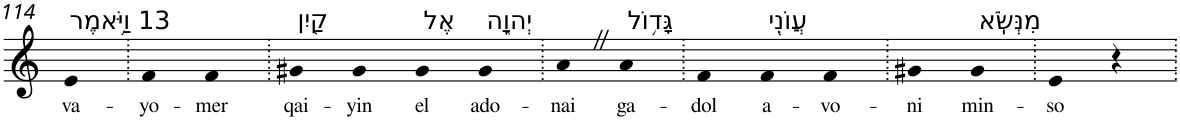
**kern	**text
*part1	*part1
*staff1	*staff1
*I"Piano	*
*I'Pno	*
!!LO:PB:g=z
*clefG2	*
*k[]	*
=114	=114
!LO:TX:a:t=13 וַיֹּ֥אמֶר	!
!	!LO:LY:b
4e	va-
=115.	=115.
!	!LO:LY:b
4f	-yo-
!	!LO:LY:b
4f	-mer
=116.	=116.
!LO:TX:a:t=קַ֖יִן	!
!	!LO:LY:b
4g#X	qai-
!	!LO:LY:b
4g#	-yin
!LO:TX:a:t=אֶל	!
!	!LO:LY:b
4g#	el
!LO:TX:a:t=יְהוָ֑ה	!
!	!LO:LY:b
4g#	ado-
=117.	=117.
!	!LO:LY:b
4aZ	-nai
!LO:TX:a:t=גָּד֥וֹל	!
!	!LO:LY:b
4a	ga-
=118.	=118.
!	!LO:LY:b
4f	-dol
!LO:TX:a:t=עֲוֺנִ֖י	!
!	!LO:LY:b
4f	a-
!	!LO:LY:b
4f	-vo-
=119.	=119.
!	!LO:LY:b
4g#X	-ni
!LO:TX:a:t=מִנְּשֹֽׂא	!
!	!LO:LY:b
4g#	min-
=120.	=120.
!	!LO:LY:b
4e	-so
4r	.
=.	=.
*-	*-
